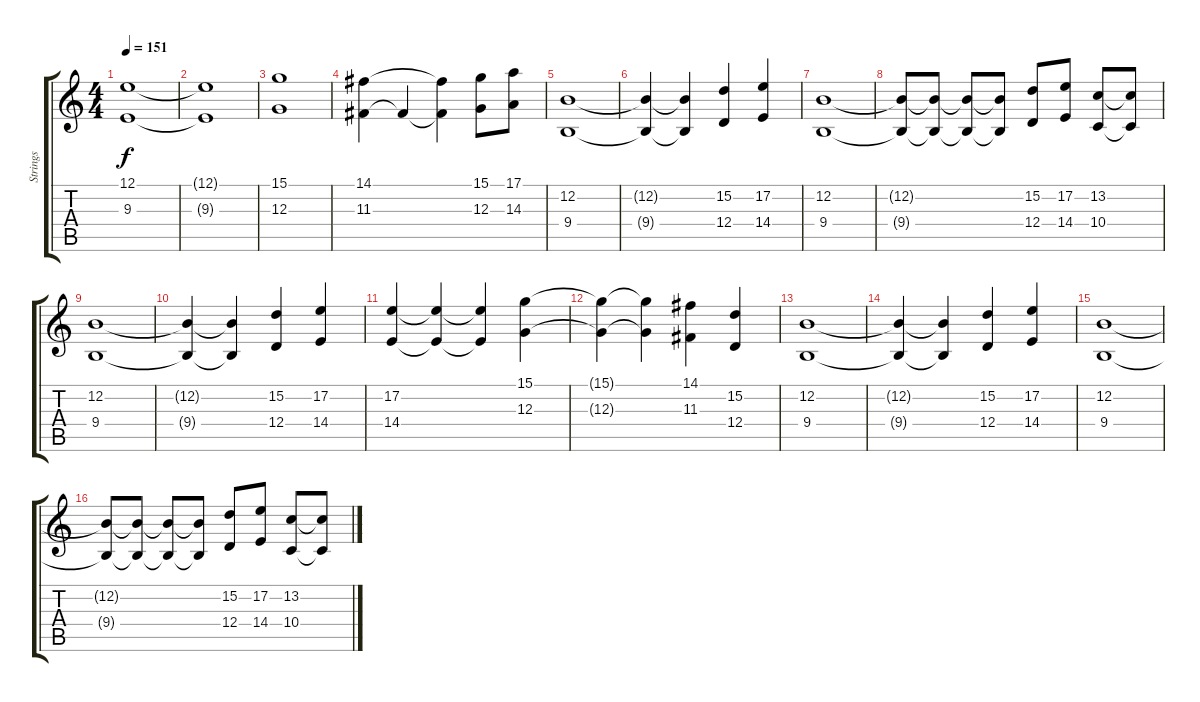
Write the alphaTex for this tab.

\track ("Strings" "Strings") {instrument stringensemble1}
\staff {score tabs}
\tuning (E4 B3 G3 D3 A2 E2) {hide}
\ts (4 4)
\tempo 151
\clef g2
\ks c
(12.1 9.3).1{dy f} |
(12.1{t} 9.3{t}).1 |
(15.1 12.3).1 |
(14.1 11.3).4 11.3{t}.4 (14.1{t} 11.3{t}).4 (15.1 12.3).8 (17.1 14.3).8 |
(12.2 9.4).1 |
(12.2{t} 9.4{t}).4 (12.2{t} 9.4{t}).4 (15.2 12.4).4 (17.2 14.4).4 |
(12.2 9.4).1 |
(12.2{t} 9.4{t}).8 (12.2{t} 9.4{t}).8 (12.2{t} 9.4{t}).8 (12.2{t} 9.4{t}).8 (15.2 12.4).8 (17.2 14.4).8 (13.2 10.4).8 (13.2{t} 10.4{t}).8 |
(12.2 9.4).1 |
(12.2{t} 9.4{t}).4 (12.2{t} 9.4{t}).4 (15.2 12.4).4 (17.2 14.4).4 |
(17.2 14.4).4 (17.2{t} 14.4{t}).4 (17.2{t} 14.4{t}).4 (15.1 12.3).4 |
(15.1{t} 12.3{t}).4 (15.1{t} 12.3{t}).4 (14.1 11.3).4 (15.2 12.4).4 |
(12.2 9.4).1 |
(12.2{t} 9.4{t}).4 (12.2{t} 9.4{t}).4 (15.2 12.4).4 (17.2 14.4).4 |
(12.2 9.4).1 |
(12.2{t} 9.4{t}).8 (12.2{t} 9.4{t}).8 (12.2{t} 9.4{t}).8 (12.2{t} 9.4{t}).8 (15.2 12.4).8 (17.2 14.4).8 (13.2 10.4).8 (13.2{t} 10.4{t}).8
